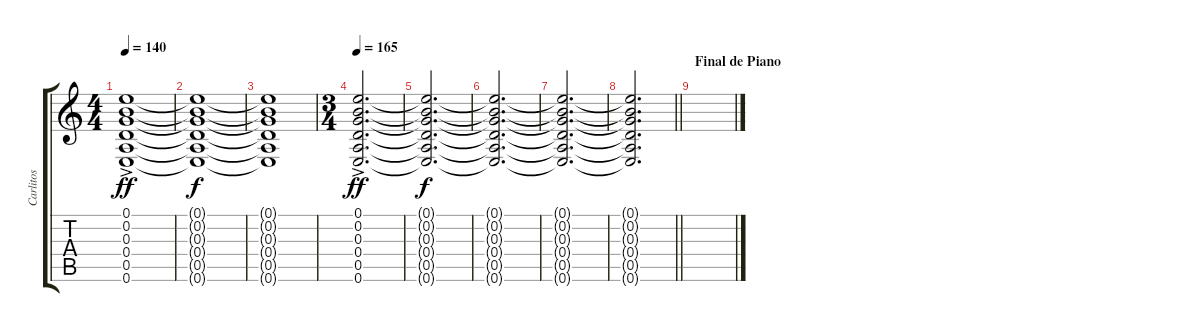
\track ("Carlitos" "Carlitos") {instrument overdrivenguitar}
\staff {score tabs}
\tuning (E4 B3 G3 D3 A2 E2) {hide}
\ts (4 4)
\tempo 140
\clef g2
\ks c
(0.1{ac} 0.2{ac} 0.3{ac} 0.4{ac} 0.5{ac} 0.6{ac}).1{dy ff} |
(0.1{t} 0.2{t} 0.3{t} 0.4{t} 0.5{t} 0.6{t}).1{dy f} |
(0.1{t} 0.2{t} 0.3{t} 0.4{t} 0.5{t} 0.6{t}).1 |
\ts (3 4)
\tempo 165
(0.1{ac} 0.2{ac} 0.3{ac} 0.4{ac} 0.5{ac} 0.6{ac}).2{d dy ff volume 0} |
(0.1{t} 0.2{t} 0.3{t} 0.4{t} 0.5{t} 0.6{t}).2{d dy f} |
(0.1{t} 0.2{t} 0.3{t} 0.4{t} 0.5{t} 0.6{t}).2{d} |
(0.1{t} 0.2{t} 0.3{t} 0.4{t} 0.5{t} 0.6{t}).2{d} |
\barLineRight lightlight
(0.1{t} 0.2{t} 0.3{t} 0.4{t} 0.5{t} 0.6{t}).2{d} |
\section ("" "Final de Piano")
